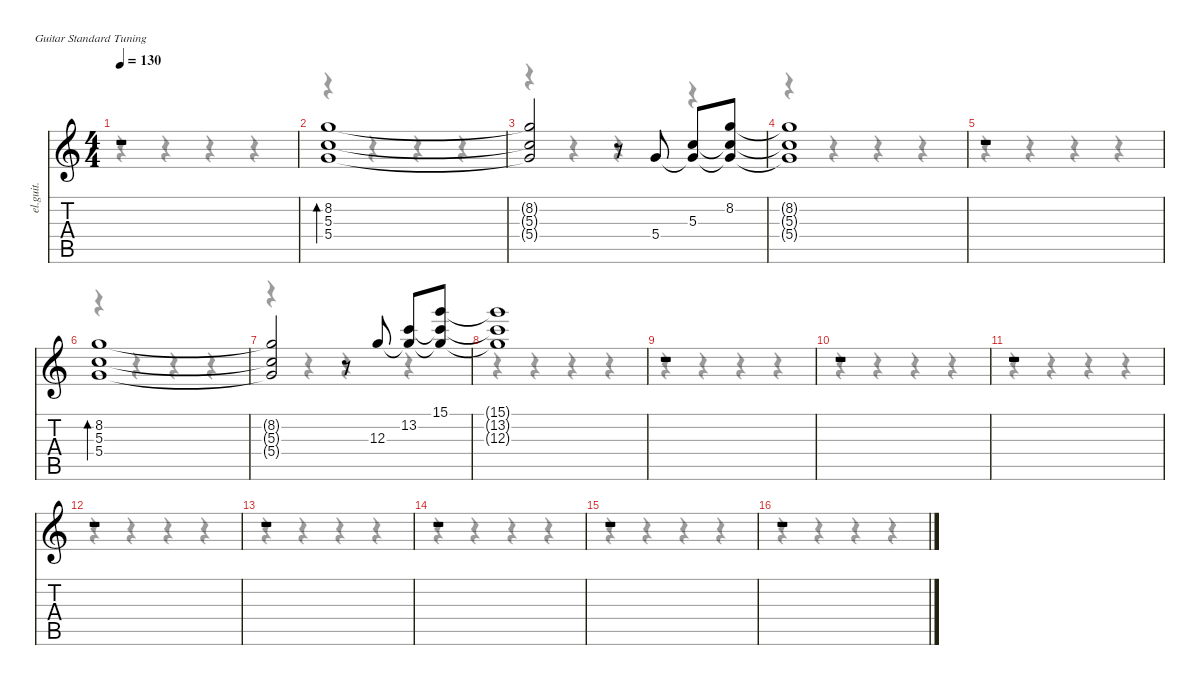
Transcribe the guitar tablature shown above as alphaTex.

\defaultSystemsLayout 4
\hideDynamics
\bracketExtendMode nobrackets
\track ("Lead Guitar" "el.guit.") {instrument electricguitarclean}
\staff {score tabs}
\tuning (E4 B3 G3 D3 A2 E2)
\voice
\ts (4 4)
\tempo 130
\clef g2
\ks c
r.1{dy fff} |
(8.2 5.3 5.4).1{bd 30} |
(8.2{t} 5.3{t} 5.4{t}).2 r.8 5.4.8 (5.3 5.4{t}).8 (8.2 5.3{t} 5.4{t}).8 |
(8.2{t} 5.3{t} 5.4{t}).1 |
r.1 |
(8.2 5.3 5.4).1{bd 30} |
(8.2{t} 5.3{t} 5.4{t}).2 r.8 12.3.8 (13.2 12.3{t}).8 (15.1 13.2{t} 12.3{t}).8 |
(15.1{t} 13.2{t} 12.3{t}).1 |
r.1 |
r.1 |
r.1 |
r.1 |
r.1 |
r.1 |
r.1 |
r.1
\voice
\clef g2
\ottava regular
\simile none
\ks c
r.4{dy mf} r.4 r.4 r.4 |
r.4 r.4 r.4 r.4 |
r.4 r.4 r.4 r.4 |
r.4 r.4 r.4 r.4 |
r.4 r.4 r.4 r.4 |
r.4 r.4 r.4 r.4 |
r.4 r.4 r.4 r.4 |
r.4 r.4 r.4 r.4 |
r.4 r.4 r.4 r.4 |
r.4 r.4 r.4 r.4 |
r.4 r.4 r.4 r.4 |
r.4 r.4 r.4 r.4 |
r.4 r.4 r.4 r.4 |
r.4 r.4 r.4 r.4 |
r.4 r.4 r.4 r.4 |
r.4 r.4 r.4 r.4
